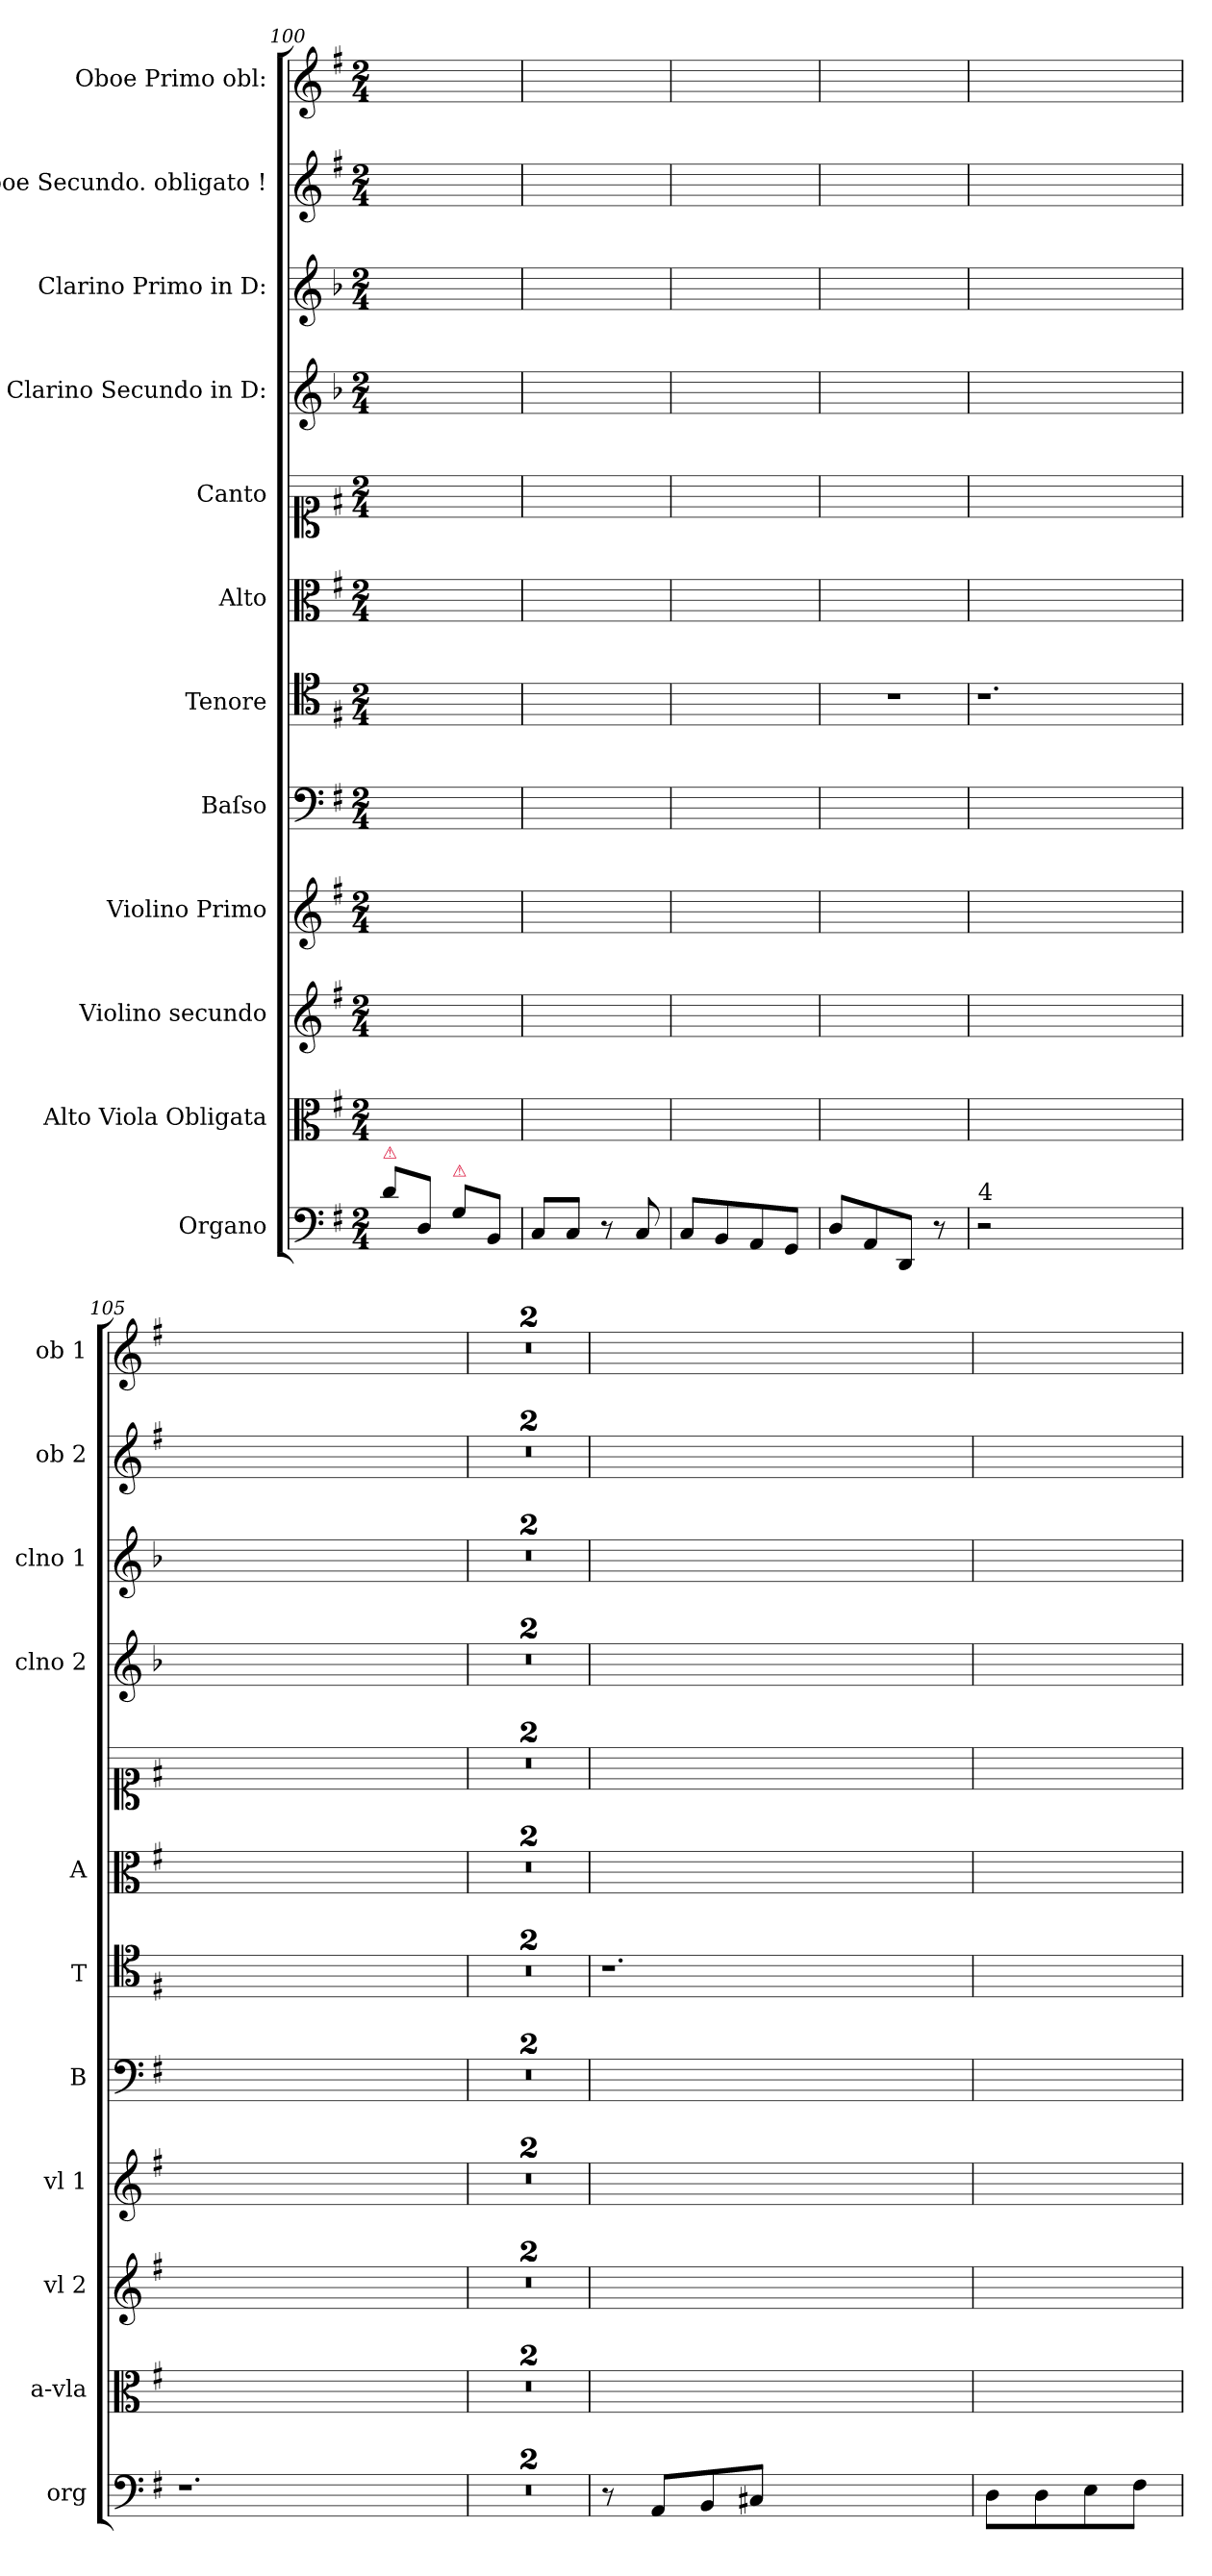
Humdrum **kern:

**kern	**kern	**kern	**kern	**kern	**kern	**kern	**kern	**kern	**kern	**kern	**kern
*part12	*part11	*part10	*part9	*part8	*part7	*part6	*part5	*part4	*part3	*part2	*part1
*staff12	*staff11	*staff10	*staff9	*staff8	*staff7	*staff6	*staff5	*staff4	*staff3	*staff2	*staff1
*I"Organo	*I"Alto Viola Obligata	*I"Violino secundo	*I"Violino Primo	*I"Baſso	*I"Tenore	*I"Alto	*I"Canto	*I"Clarino Secundo in D:	*I"Clarino Primo in D:	*I"Oboe Secundo. obligato !	*I"Oboe Primo obl:
*I'org	*I'a-vla	*I'vl 2	*I'vl 1	*I'B	*I'T	*I'A	*	*I'clno 2	*I'clno 1	*I'ob 2	*I'ob 1
*clefF4	*clefC3	*clefG2	*clefG2	*clefF4	*clefC4	*clefC3	*clefC1	*clefG2	*clefG2	*clefG2	*clefG2
*	*	*	*	*	*	*	*	*ITrd-1c-2	*ITrd-1c-2	*	*
*k[f#]	*k[f#]	*k[f#]	*k[f#]	*k[f#]	*k[f#]	*k[f#]	*k[f#]	*k[f#]	*k[f#]	*k[f#]	*k[f#]
*M2/4	*M2/4	*M2/4	*M2/4	*M2/4	*M2/4	*M2/4	*M2/4	*M2/4	*M2/4	*M2/4	*M2/4
=100	=100	=100	=100	=100	=100	=100	=100	=100	=100	=100	=100
!LO:TX:a:color=crimson:t=⚠	!	!	!	!	!	!	!	!	!	!	!
8d\L	2ryy	2ryy	2ryy	2ryy	2ryy	2ryy	2ryy	2ryy	2ryy	2ryy	2ryy
8D/J	.	.	.	.	.	.	.	.	.	.	.
!LO:TX:a:color=crimson:t=⚠	!	!	!	!	!	!	!	!	!	!	!
8G\L	.	.	.	.	.	.	.	.	.	.	.
8BB/J	.	.	.	.	.	.	.	.	.	.	.
=101	=101	=101	=101	=101	=101	=101	=101	=101	=101	=101	=101
8C/L	2ryy	2ryy	2ryy	2ryy	2ryy	2ryy	2ryy	2ryy	2ryy	2ryy	2ryy
8C/J	.	.	.	.	.	.	.	.	.	.	.
8r	.	.	.	.	.	.	.	.	.	.	.
8C/	.	.	.	.	.	.	.	.	.	.	.
=102	=102	=102	=102	=102	=102	=102	=102	=102	=102	=102	=102
8C/L	2ryy	2ryy	2ryy	2ryy	2ryy	2ryy	2ryy	2ryy	2ryy	2ryy	2ryy
8BB/	.	.	.	.	.	.	.	.	.	.	.
8AA/	.	.	.	.	.	.	.	.	.	.	.
8GG/J	.	.	.	.	.	.	.	.	.	.	.
=103	=103	=103	=103	=103	=103	=103	=103	=103	=103	=103	=103
8D/L	2ryy	2ryy	2ryy	2ryy	2r	2ryy	2ryy	2ryy	2ryy	2ryy	2ryy
8AA/	.	.	.	.	.	.	.	.	.	.	.
8DD/J	.	.	.	.	.	.	.	.	.	.	.
8r	.	.	.	.	.	.	.	.	.	.	.
=104	=104	=104	=104	=104	=104	=104	=104	=104	=104	=104	=104
!LO:TX:a:t=4	!	!	!	!	!	!	!	!	!	!	!
2r	2ryy	2ryy	2ryy	2ryy	1.r	2ryy	2ryy	2ryy	2ryy	2ryy	2ryy
1ryy	1ryy	1ryy	1ryy	1ryy	.	1ryy	1ryy	1ryy	1ryy	1ryy	1ryy
=105	=105	=105	=105	=105	=105	=105	=105	=105	=105	=105	=105
1.r	2ryy	2ryy	2ryy	2ryy	1.ryy	2ryy	2ryy	2ryy	2ryy	2ryy	2ryy
.	1ryy	1ryy	1ryy	1ryy	.	1ryy	1ryy	1ryy	1ryy	1ryy	1ryy
=106	=106	=106	=106	=106	=106	=106	=106	=106	=106	=106	=106
2ryy	2ryy	2ryy	2ryy	2ryy	2ryy	2ryy	2ryy	2ryy	2ryy	2ryy	2ryy
=107	=107	=107	=107	=107	=107	=107	=107	=107	=107	=107	=107
2ryy	2ryy	2ryy	2ryy	2ryy	2r	2ryy	2ryy	2ryy	2ryy	2ryy	2ryy
=108	=108	=108	=108	=108	=108	=108	=108	=108	=108	=108	=108
8r	2ryy	2ryy	2ryy	2ryy	1.r	2ryy	2ryy	2ryy	2ryy	2ryy	2ryy
8AA/L	.	.	.	.	.	.	.	.	.	.	.
8BB/	.	.	.	.	.	.	.	.	.	.	.
8C#X/J	.	.	.	.	.	.	.	.	.	.	.
1ryy	1ryy	1ryy	1ryy	1ryy	.	1ryy	1ryy	1ryy	1ryy	1ryy	1ryy
=109	=109	=109	=109	=109	=109	=109	=109	=109	=109	=109	=109
8D\L	2ryy	2ryy	2ryy	2ryy	2ryy	2ryy	2ryy	2ryy	2ryy	2ryy	2ryy
8D\	.	.	.	.	.	.	.	.	.	.	.
8E\	.	.	.	.	.	.	.	.	.	.	.
8F#\J	.	.	.	.	.	.	.	.	.	.	.
=	=	=	=	=	=	=	=	=	=	=	=
*-	*-	*-	*-	*-	*-	*-	*-	*-	*-	*-	*-
